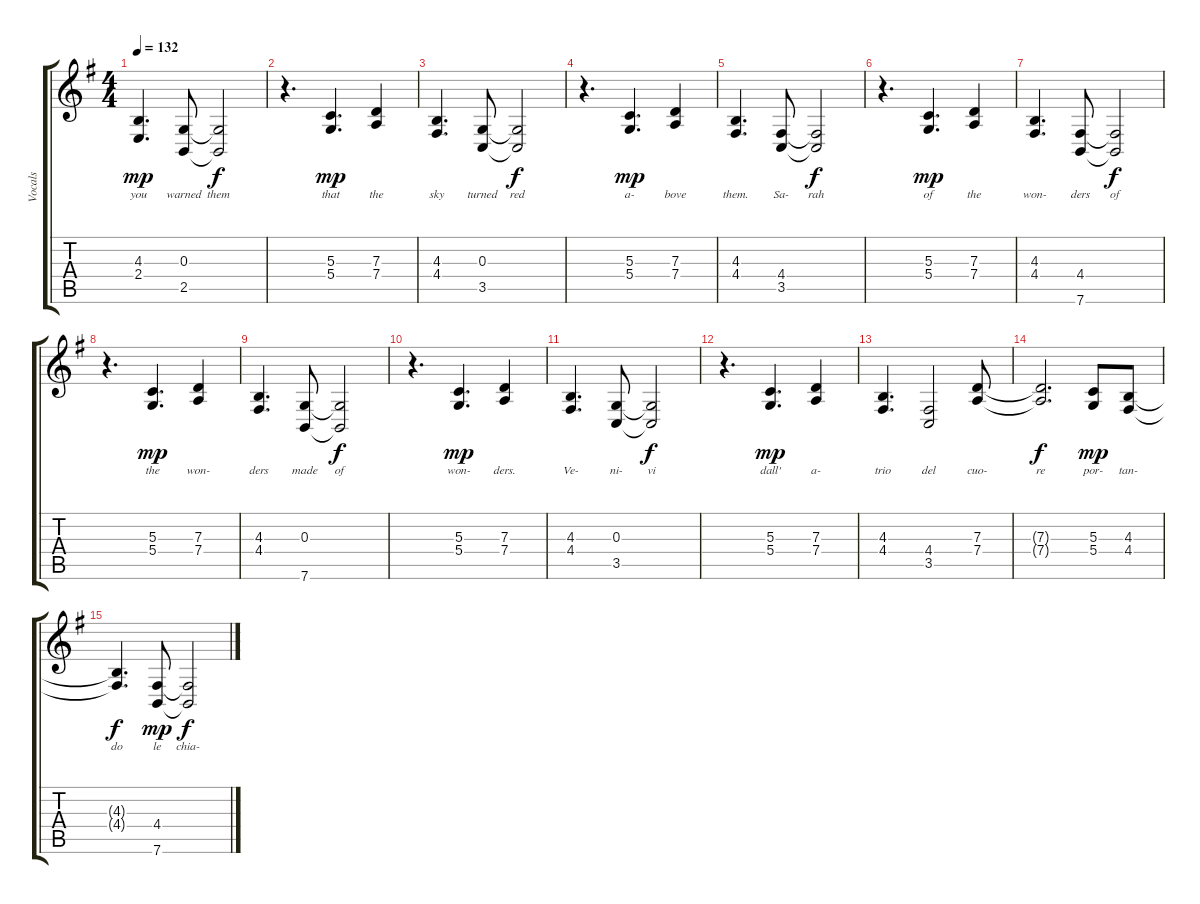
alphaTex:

\track ("Vocals" "Vocals") {instrument lead6voice}
\staff {score tabs}
\tuning (E4 B3 G3 D3 A2 E2) {hide}
\ts (4 4)
\tempo 132
\clef g2
\ks eminor
(4.3 2.4).4{d lyrics (0 "you") lyrics (1 "") lyrics (2 "") lyrics (3 "") lyrics (4 "") dy mp} (0.3 2.5).8{lyrics (0 "warned") lyrics (1 "") lyrics (2 "") lyrics (3 "") lyrics (4 "")} (0.3{t} 2.5{t}).2{lyrics (0 "them") lyrics (1 "") lyrics (2 "") lyrics (3 "") lyrics (4 "") dy f} |
r.4{d} (5.3 5.4).4{d lyrics (0 "that") lyrics (1 "") lyrics (2 "") lyrics (3 "") lyrics (4 "") dy mp} (7.3 7.4).4{lyrics (0 "the") lyrics (1 "") lyrics (2 "") lyrics (3 "") lyrics (4 "")} |
(4.3 4.4).4{d lyrics (0 "sky") lyrics (1 "") lyrics (2 "") lyrics (3 "") lyrics (4 "")} (0.3 3.5).8{lyrics (0 "turned") lyrics (1 "") lyrics (2 "") lyrics (3 "") lyrics (4 "")} (0.3{t} 3.5{t}).2{lyrics (0 "red") lyrics (1 "") lyrics (2 "") lyrics (3 "") lyrics (4 "") dy f} |
r.4{d} (5.3 5.4).4{d lyrics (0 "a-") lyrics (1 "") lyrics (2 "") lyrics (3 "") lyrics (4 "") dy mp} (7.3 7.4).4{lyrics (0 "bove") lyrics (1 "") lyrics (2 "") lyrics (3 "") lyrics (4 "")} |
(4.3 4.4).4{d lyrics (0 "them.") lyrics (1 "") lyrics (2 "") lyrics (3 "") lyrics (4 "")} (4.4 3.5).8{lyrics (0 "Sa-") lyrics (1 "") lyrics (2 "") lyrics (3 "") lyrics (4 "")} (4.4{t} 3.5{t}).2{lyrics (0 "rah") lyrics (1 "") lyrics (2 "") lyrics (3 "") lyrics (4 "") dy f} |
r.4{d} (5.3 5.4).4{d lyrics (0 "of") lyrics (1 "") lyrics (2 "") lyrics (3 "") lyrics (4 "") dy mp} (7.3 7.4).4{lyrics (0 "the") lyrics (1 "") lyrics (2 "") lyrics (3 "") lyrics (4 "")} |
(4.3 4.4).4{d lyrics (0 "won-") lyrics (1 "") lyrics (2 "") lyrics (3 "") lyrics (4 "")} (4.4 7.6).8{lyrics (0 "ders") lyrics (1 "") lyrics (2 "") lyrics (3 "") lyrics (4 "")} (4.4{t} 7.6{t}).2{lyrics (0 "of") lyrics (1 "") lyrics (2 "") lyrics (3 "") lyrics (4 "") dy f} |
r.4{d} (5.3 5.4).4{d lyrics (0 "the") lyrics (1 "") lyrics (2 "") lyrics (3 "") lyrics (4 "") dy mp} (7.3 7.4).4{lyrics (0 "won-") lyrics (1 "") lyrics (2 "") lyrics (3 "") lyrics (4 "")} |
(4.3 4.4).4{d lyrics (0 "ders") lyrics (1 "") lyrics (2 "") lyrics (3 "") lyrics (4 "")} (0.3 7.6).8{lyrics (0 "made") lyrics (1 "") lyrics (2 "") lyrics (3 "") lyrics (4 "")} (0.3{t} 7.6{t}).2{lyrics (0 "of") lyrics (1 "") lyrics (2 "") lyrics (3 "") lyrics (4 "") dy f} |
r.4{d} (5.3 5.4).4{d lyrics (0 "won-") lyrics (1 "") lyrics (2 "") lyrics (3 "") lyrics (4 "") dy mp} (7.3 7.4).4{lyrics (0 "ders.") lyrics (1 "") lyrics (2 "") lyrics (3 "") lyrics (4 "")} |
(4.3 4.4).4{d lyrics (0 "Ve-") lyrics (1 "") lyrics (2 "") lyrics (3 "") lyrics (4 "")} (0.3 3.5).8{lyrics (0 "ni-") lyrics (1 "") lyrics (2 "") lyrics (3 "") lyrics (4 "")} (0.3{t} 3.5{t}).2{lyrics (0 "vi") lyrics (1 "") lyrics (2 "") lyrics (3 "") lyrics (4 "") dy f} |
r.4{d} (5.3 5.4).4{d lyrics (0 "dall'") lyrics (1 "") lyrics (2 "") lyrics (3 "") lyrics (4 "") dy mp} (7.3 7.4).4{lyrics (0 "a-") lyrics (1 "") lyrics (2 "") lyrics (3 "") lyrics (4 "")} |
(4.3 4.4).4{d lyrics (0 "trio") lyrics (1 "") lyrics (2 "") lyrics (3 "") lyrics (4 "")} (4.4 3.5).2{lyrics (0 "del") lyrics (1 "") lyrics (2 "") lyrics (3 "") lyrics (4 "")} (7.3 7.4).8{lyrics (0 "cuo-") lyrics (1 "") lyrics (2 "") lyrics (3 "") lyrics (4 "")} |
(7.3{t} 7.4{t}).2{d lyrics (0 "re") lyrics (1 "") lyrics (2 "") lyrics (3 "") lyrics (4 "") dy f} (5.3 5.4).8{lyrics (0 "por-") lyrics (1 "") lyrics (2 "") lyrics (3 "") lyrics (4 "") dy mp} (4.3 4.4).8{lyrics (0 "tan-") lyrics (1 "") lyrics (2 "") lyrics (3 "") lyrics (4 "")} |
(4.3{t} 4.4{t}).4{d lyrics (0 "do") lyrics (1 "") lyrics (2 "") lyrics (3 "") lyrics (4 "") dy f} (4.4 7.6).8{lyrics (0 "le") lyrics (1 "") lyrics (2 "") lyrics (3 "") lyrics (4 "") dy mp} (4.4{t} 7.6{t}).2{lyrics (0 "chia-") lyrics (1 "") lyrics (2 "") lyrics (3 "") lyrics (4 "") dy f}
